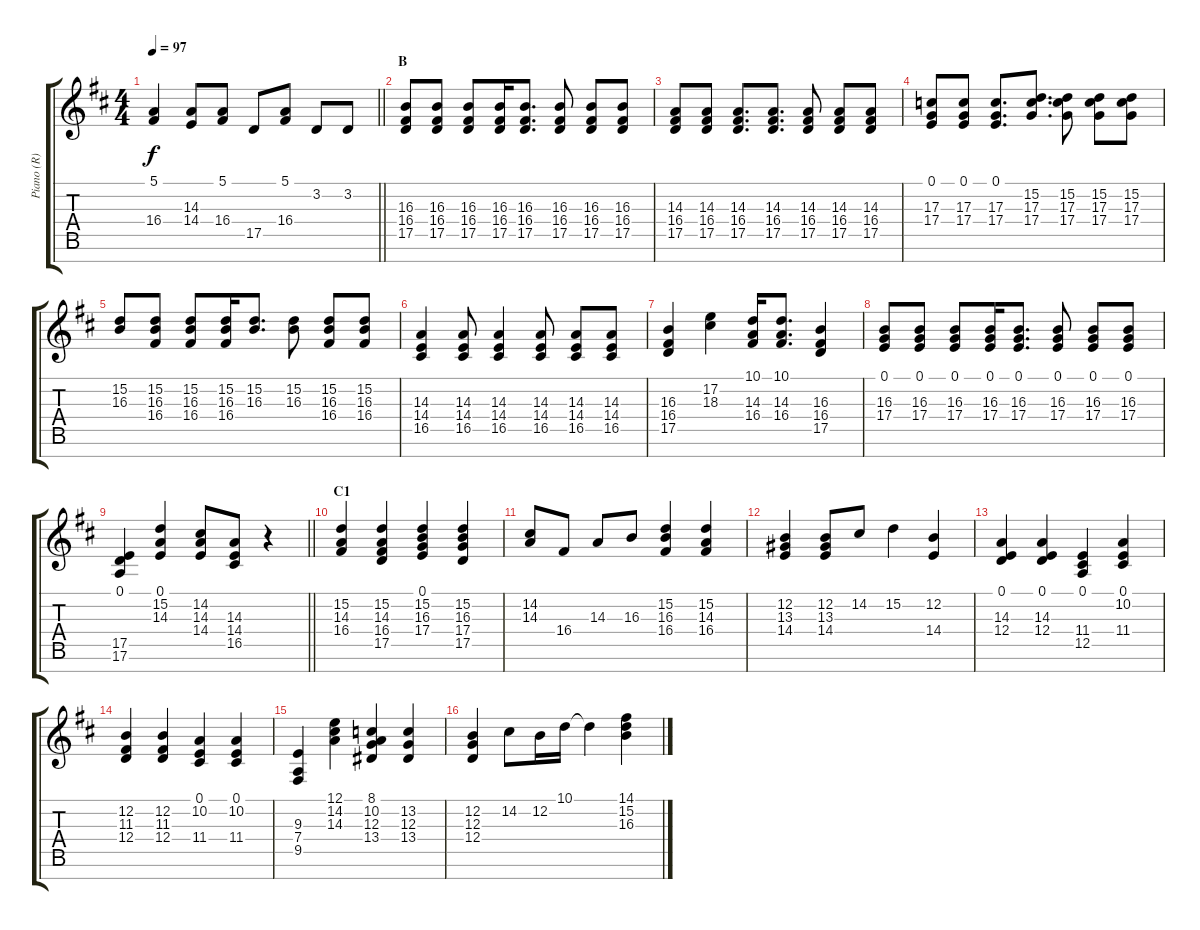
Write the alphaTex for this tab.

\track ("Piano (R)" "Piano (R)") {instrument acousticgrandpiano}
\staff {score tabs}
\tuning (E4 B3 G3 D3 A2 E2 B1) {hide}
\ts (4 4)
\tempo 97
\clef g2
\barLineRight lightlight
\ks d
(5.1 16.4).4{dy f} (14.3 14.4).8 (5.1 16.4).8 17.5.8 (5.1 16.4).8 3.2.8 3.2.8 |
\section ("" "B")
(16.3 16.4 17.5).8 (16.3 16.4 17.5).8 (16.3 16.4 17.5).8 (16.3 16.4 17.5).16 (16.3 16.4 17.5).8{d} (16.3 16.4 17.5).8 (16.3 16.4 17.5).8 (16.3 16.4 17.5).8 |
(14.3 16.4 17.5).8 (14.3 16.4 17.5).8 (14.3 16.4 17.5).8{d} (14.3 16.4 17.5).8{d} (14.3 16.4 17.5).8 (14.3 16.4 17.5).8 (14.3 16.4 17.5).8 |
(0.1 17.3 17.4).8 (0.1 17.3 17.4).8 (0.1 17.3 17.4).8{d} (15.2 17.3 17.4).8{d} (15.2 17.3 17.4).8 (15.2 17.3 17.4).8 (15.2 17.3 17.4).8 |
(15.2 16.3).8 (15.2 16.3 16.4).8 (15.2 16.3 16.4).8 (15.2 16.3 16.4).16 (15.2 16.3).8{d} (15.2 16.3).8 (15.2 16.3 16.4).8 (15.2 16.3 16.4).8 |
(14.3 14.4 16.5).4 (14.3 14.4 16.5).8 (14.3 14.4 16.5).4 (14.3 14.4 16.5).8 (14.3 14.4 16.5).8 (14.3 14.4 16.5).8 |
(16.3 16.4 17.5).4 (17.2 18.3).4 (10.1 14.3 16.4).16 (10.1 14.3 16.4).8{d} (16.3 16.4 17.5).4 |
(0.1 16.3 17.4).8 (0.1 16.3 17.4).8 (0.1 16.3 17.4).8 (0.1 16.3 17.4).16 (0.1 16.3 17.4).8{d} (0.1 16.3 17.4).8 (0.1 16.3 17.4).8 (0.1 16.3 17.4).8 |
\barLineRight lightlight
(0.1 17.5 17.6).4 (0.1 15.2 14.3).4 (14.2 14.3 14.4).8 (14.3 14.4 16.5).8 r.4 |
\section ("" "C1")
(15.2 14.3 16.4).4 (15.2 14.3 16.4 17.5).4 (0.1 15.2 16.3 17.4).4 (15.2 16.3 17.4 17.5).4 |
(14.2 14.3).8 16.4.8 14.3.8 16.3.8 (15.2 16.3 16.4).4 (15.2 14.3 16.4).4 |
(12.2 13.3 14.4).4 (12.2 13.3 14.4).8 14.2.8 15.2.4 (12.2 14.4).4 |
(0.1 14.3 12.4).4 (0.1 14.3 12.4).4 (0.1 11.4 12.5).4 (0.1 10.2 11.4).4 |
(12.2 11.3 12.4).4 (12.2 11.3 12.4).4 (0.1 10.2 11.4).4 (0.1 10.2 11.4).4 |
(9.3 7.4 9.5).4 (12.1 14.2 14.3).4 (8.1 10.2 12.3 13.4).4 (13.2 12.3 13.4).4 |
(12.2 12.3 12.4).4 14.2.8 12.2.16 10.1.16 10.1{t}.4 (14.1 15.2 16.3).4
